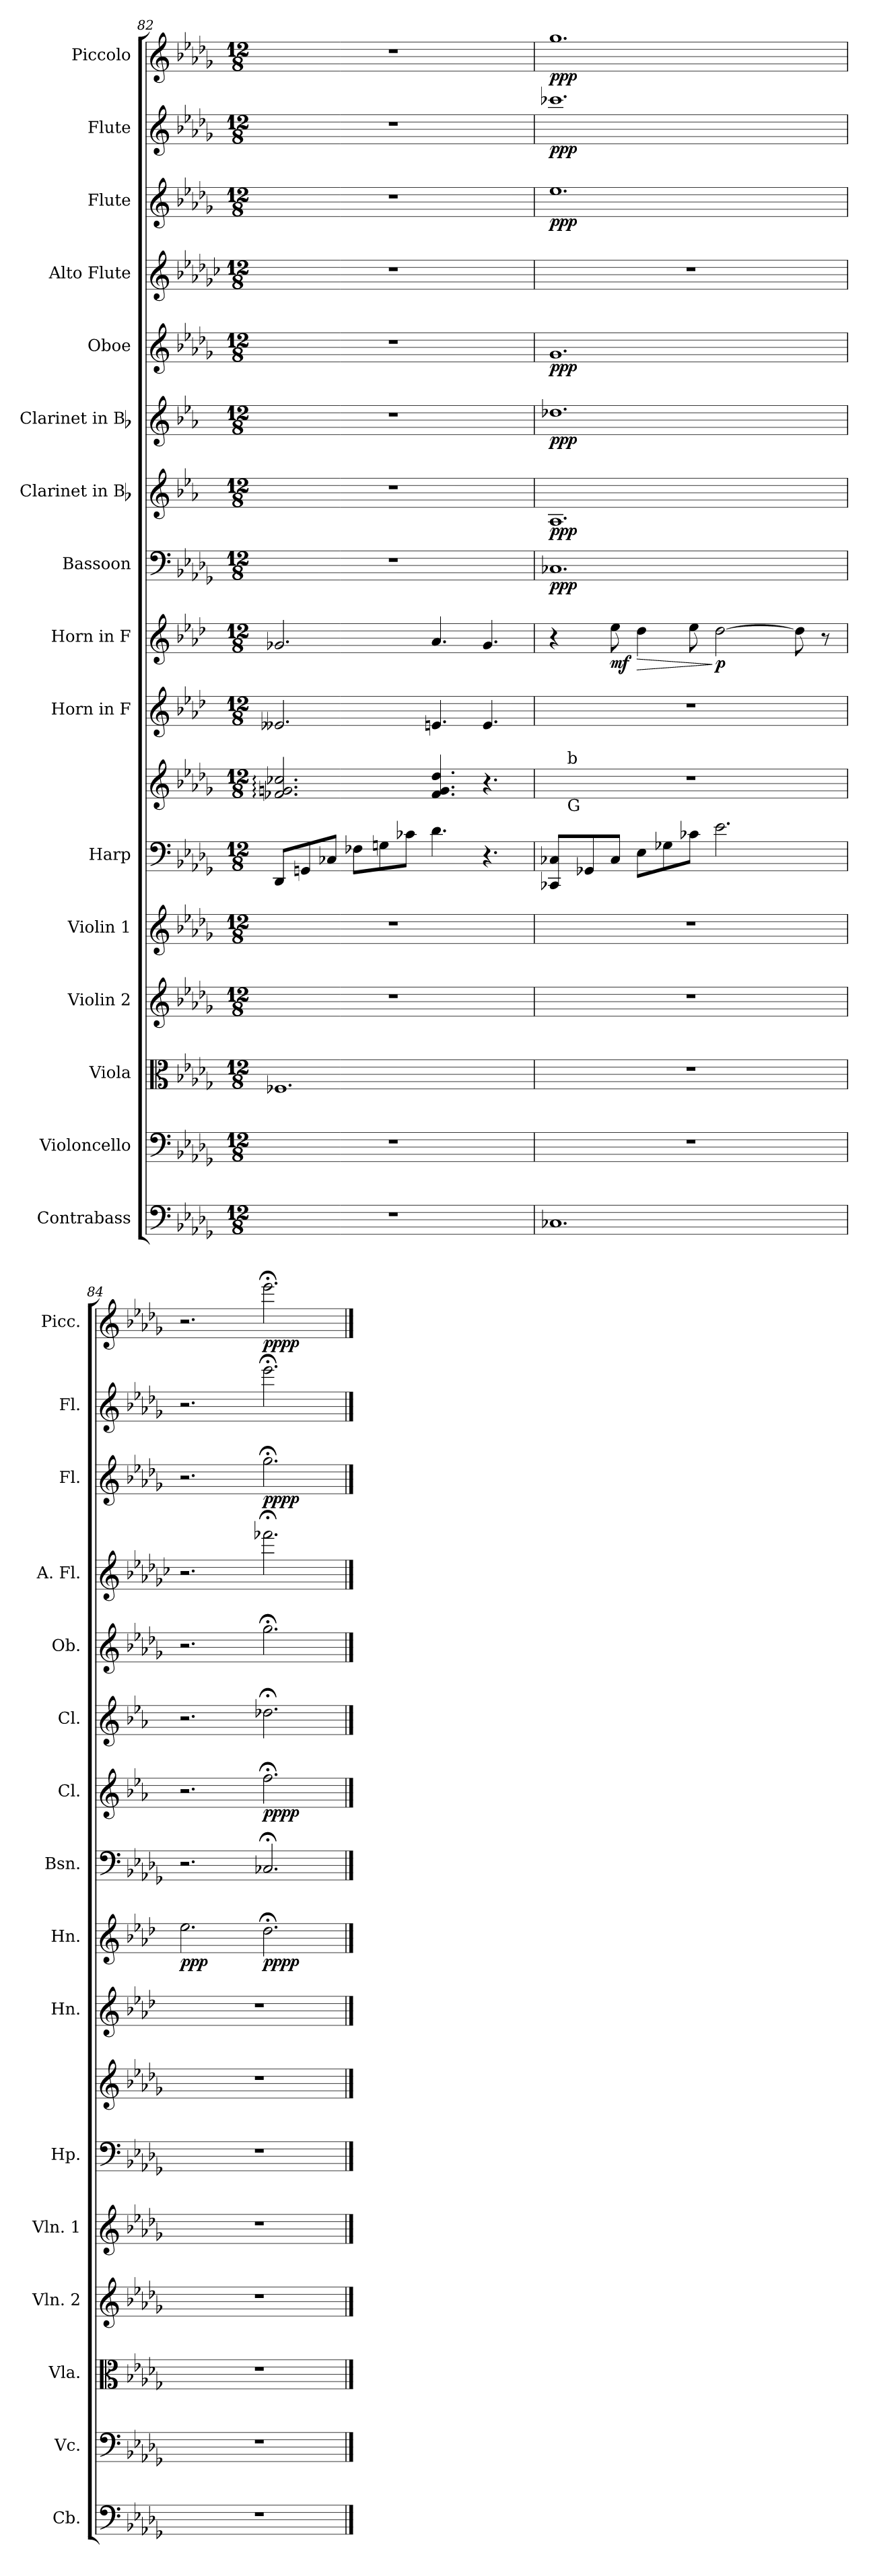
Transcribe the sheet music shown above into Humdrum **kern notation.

**kern	**kern	**kern	**kern	**kern	**kern	**kern	**kern	**kern	**dynam	**kern	**dynam	**kern	**dynam	**kern	**dynam	**kern	**dynam	**kern	**kern	**dynam	**kern	**dynam	**kern	**dynam
*part16	*part15	*part14	*part13	*part12	*part11	*part11	*part10	*part9	*part9	*part8	*part8	*part7	*part7	*part6	*part6	*part5	*part5	*part4	*part3	*part3	*part2	*part2	*part1	*part1
*staff17	*staff16	*staff15	*staff14	*staff13	*staff12	*staff11	*staff10	*staff9	*staff9	*staff8	*staff8	*staff7	*staff7	*staff6	*staff6	*staff5	*staff5	*staff4	*staff3	*staff3	*staff2	*staff2	*staff1	*staff1
*I"Contrabass	*I"Violoncello	*I"Viola	*I"Violin 2	*I"Violin 1	*I"Harp	*	*I"Horn in F	*I"Horn in F	*	*I"Bassoon	*	*I"Clarinet in Bb	*	*I"Clarinet in Bb	*	*I"Oboe	*	*I"Alto Flute	*I"Flute	*	*I"Flute	*	*I"Piccolo	*
*I'Cb.	*I'Vc.	*I'Vla.	*I'Vln. 2	*I'Vln. 1	*I'Hp.	*	*I'Hn.	*I'Hn.	*	*I'Bsn.	*	*I'Cl.	*	*I'Cl.	*	*I'Ob.	*	*I'A. Fl.	*I'Fl.	*	*I'Fl.	*	*I'Picc.	*
*clefF4	*clefF4	*clefC3	*clefG2	*clefG2	*clefF4	*clefG2	*clefG2	*clefG2	*	*clefF4	*	*clefG2	*	*clefG2	*	*clefG2	*	*clefG2	*clefG2	*	*clefG2	*	*clefG2	*
*ITrd7c12	*	*	*	*	*	*	*ITrd4c7	*ITrd4c7	*	*	*	*ITrd1c2	*	*ITrd1c2	*	*	*	*ITrd3c5	*	*	*	*	*ITrd-7c-12	*
*k[b-e-a-d-g-]	*k[b-e-a-d-g-]	*k[b-e-a-d-g-]	*k[b-e-a-d-g-]	*k[b-e-a-d-g-]	*k[b-e-a-d-g-]	*k[b-e-a-d-g-]	*k[b-e-a-d-g-]	*k[b-e-a-d-g-]	*	*k[b-e-a-d-g-]	*	*k[b-e-a-d-g-]	*	*k[b-e-a-d-g-]	*	*k[b-e-a-d-g-]	*	*k[b-e-a-d-g-]	*k[b-e-a-d-g-]	*	*k[b-e-a-d-g-]	*	*k[b-e-a-d-g-]	*
*D-:	*D-:	*D-:	*D-:	*D-:	*D-:	*D-:	*D-:	*D-:	*	*D-:	*	*D-:	*	*D-:	*	*D-:	*	*D-:	*D-:	*	*D-:	*	*D-:	*
*M12/8	*M12/8	*M12/8	*M12/8	*M12/8	*M12/8	*M12/8	*M12/8	*M12/8	*	*M12/8	*	*M12/8	*	*M12/8	*	*M12/8	*	*M12/8	*M12/8	*	*M12/8	*	*M12/8	*
=82	=82	=82	=82	=82	=82	=82	=82	=82	=82	=82	=82	=82	=82	=82	=82	=82	=82	=82	=82	=82	=82	=82	=82	=82
!LO:N:vis=1	!LO:N:vis=1	!	!LO:N:vis=1	!LO:N:vis=1	!	!	!	!	!	!LO:N:vis=1	!	!LO:N:vis=1	!	!LO:N:vis=1	!	!LO:N:vis=1	!	!LO:N:vis=1	!LO:N:vis=1	!	!LO:N:vis=1	!	!LO:N:vis=1	!
1.r	1.r	1.F-Xi	1.r	1.r	8DD-i/L	2.f-Xi/: 2.gni: 2.cc-Xi:	2.A--Xi/	2.c-Xi/	.	1.r	.	1.r	.	1.r	.	1.r	.	1.r	1.r	.	1.r	.	1.r	.
.	.	.	.	.	8GGni/	.	.	.	.	.	.	.	.	.	.	.	.	.	.	.	.	.	.	.
.	.	.	.	.	8C-Xi/J	.	.	.	.	.	.	.	.	.	.	.	.	.	.	.	.	.	.	.
.	.	.	.	.	8F-Xi\L	.	.	.	.	.	.	.	.	.	.	.	.	.	.	.	.	.	.	.
.	.	.	.	.	8Gni\	.	.	.	.	.	.	.	.	.	.	.	.	.	.	.	.	.	.	.
.	.	.	.	.	8c-Xi\J	.	.	.	.	.	.	.	.	.	.	.	.	.	.	.	.	.	.	.
.	.	.	.	.	4.d-i\	4.f-i/ 4.gi 4.dd-i	4.Ai/	4.d-i/	.	.	.	.	.	.	.	.	.	.	.	.	.	.	.	.
.	.	.	.	.	4.r	4.r	4.Ai/	4.c-i/	.	.	.	.	.	.	.	.	.	.	.	.	.	.	.	.
=83	=83	=83	=83	=83	=83	=83	=83	=83	=83	=83	=83	=83	=83	=83	=83	=83	=83	=83	=83	=83	=83	=83	=83	=83
!	!LO:N:vis=1	!LO:N:vis=1	!LO:N:vis=1	!LO:N:vis=1	!	!LO:N:vis=1	!LO:N:vis=1	!	!	!	!	!	!	!	!	!	!	!LO:N:vis=1	!	!	!	!	!	!
*	*	*	*	*	*	*^	*	*	*	*	*	*	*	*	*	*	*	*	*	*	*	*	*	*
1.CC-Xi	1.r	1.r	1.r	1.r	8CC-Xi/ 8C-XiL	1.r	16ryy	1.r	4r	.	1.C-Xi	ppp	1.G-i	ppp	1.cc-Xi	ppp	1.g-i	ppp	1.r	1.ee-i	ppp	1.ccc-Xi	ppp	1.ggg-i	ppp
!	!	!	!	!	!	!	!LO:TX:b:t=G	!	!	!	!	!	!	!	!	!	!	!	!	!	!	!	!	!	!
!	!	!	!	!	!	!	!LO:TX:t=b	!	!	!	!	!	!	!	!	!	!	!	!	!	!	!	!	!	!
.	.	.	.	.	.	.	1ryy	.	.	.	.	.	.	.	.	.	.	.	.	.	.	.	.	.	.
.	.	.	.	.	8GG-Xi/	.	.	.	.	.	.	.	.	.	.	.	.	.	.	.	.	.	.	.	.
.	.	.	.	.	8C-i/J	.	.	.	8a-i\	mf	.	.	.	.	.	.	.	.	.	.	.	.	.	.	.
!	!	!	!	!	!	!	!	!	!	!LO:HP:b	!	!	!	!	!	!	!	!	!	!	!	!	!	!	!
.	.	.	.	.	8E-i\L	.	.	.	4g-i\	>	.	.	.	.	.	.	.	.	.	.	.	.	.	.	.
.	.	.	.	.	8G-Xi\	.	.	.	.	.	.	.	.	.	.	.	.	.	.	.	.	.	.	.	.
.	.	.	.	.	8c-Xi\J	.	.	.	8a-i\	.	.	.	.	.	.	.	.	.	.	.	.	.	.	.	.
.	.	.	.	.	2.e-i\	.	.	.	[>2g-i\	] p	.	.	.	.	.	.	.	.	.	.	.	.	.	.	.
.	.	.	.	.	.	.	4..ryy	.	.	.	.	.	.	.	.	.	.	.	.	.	.	.	.	.	.
.	.	.	.	.	.	.	.	.	8g-i\]	.	.	.	.	.	.	.	.	.	.	.	.	.	.	.	.
.	.	.	.	.	.	.	.	.	8r	.	.	.	.	.	.	.	.	.	.	.	.	.	.	.	.
=84	=84	=84	=84	=84	=84	=84	=84	=84	=84	=84	=84	=84	=84	=84	=84	=84	=84	=84	=84	=84	=84	=84	=84	=84	=84
!LO:N:vis=1	!LO:N:vis=1	!LO:N:vis=1	!LO:N:vis=1	!LO:N:vis=1	!LO:N:vis=1	!LO:N:vis=1	!	!LO:N:vis=1	!	!	!	!	!	!	!	!	!	!	!	!	!	!	!	!	!
*	*	*	*	*	*	*v	*v	*	*	*	*	*	*	*	*	*	*	*	*	*	*	*	*	*	*
1.r	1.r	1.r	1.r	1.r	1.r	1.r	1.r	2.a-i\	ppp	2.r	.	2.r	.	2.r	.	2.r	.	2.r	2.r	.	2.r	.	2.r	.
.	.	.	.	.	.	.	.	2.g-;i\	pppp	2.C-X;i/	.	2.ee-;i\	pppp	2.cc-X;i\	.	2.gg-;i\	.	2.ccc-X;i\	2.gg-;i\	pppp	2.eee-;i\	.	2.eeee-;i\	pppp
==	==	==	==	==	==	==	==	==	==	==	==	==	==	==	==	==	==	==	==	==	==	==	==	==
*-	*-	*-	*-	*-	*-	*-	*-	*-	*-	*-	*-	*-	*-	*-	*-	*-	*-	*-	*-	*-	*-	*-	*-	*-
